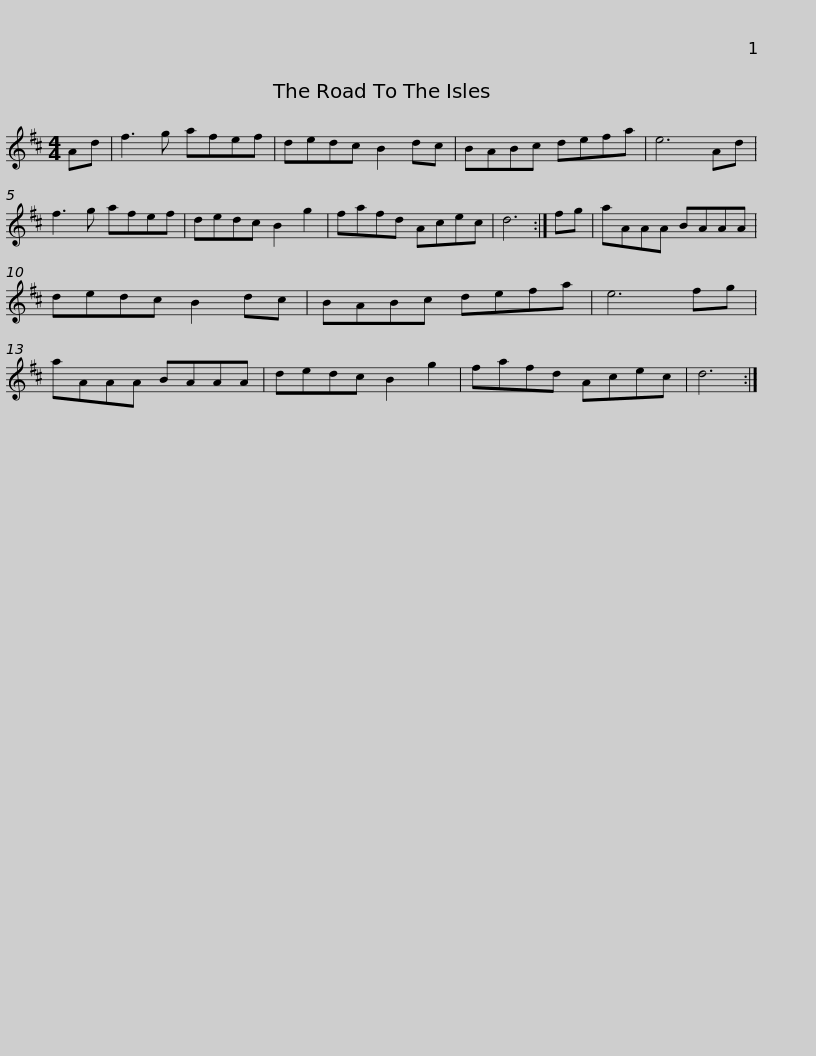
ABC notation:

X:1
L:1/8
M:4/4
I:linebreak $
K:D
V:1 treble
V:1
 Ad | f3 g afef | dedc B2 dc | BABc defa | e6 Ad | %5
 f3 g afef | dedc B2 g2 |$ fafd Acec | d6 :| fg | %10
 aAAA BAAA | dedc B2 dc | BABc defa | e6 fg |$ aAAA BAAA | %15
 dedc B2 g2 | fafd Acec | d6 :| %18
